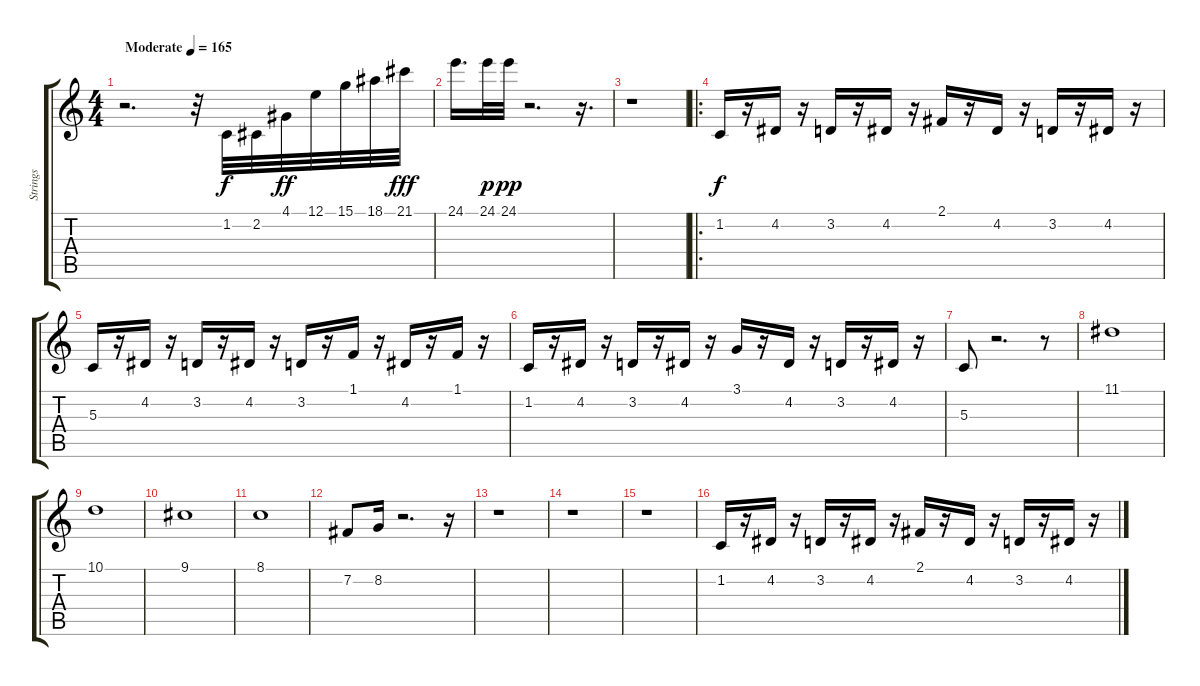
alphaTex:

\track ("Strings" "Strings") {instrument stringensemble1}
\staff {score tabs}
\tuning (E4 B3 G3 D3 A2 E2) {hide}
\ts (4 4)
\tempo (165 "Moderate")
\clef g2
\ks c
r.2{d dy f instrument stringensemble1} r.32 1.2.32 2.2.32 4.1.32{dy ff} 12.1.32 15.1.32 18.1.32 21.1.32{dy fff} |
24.1.16{d} 24.1.32{dy p} 24.1.32{dy pp} r.2{d} r.16{d} |
r.1 |
\ro
1.2.16{dy f} r.16 4.2.16 r.16 3.2.16 r.16 4.2.16 r.16 2.1.16 r.16 4.2.16 r.16 3.2.16 r.16 4.2.16 r.16 |
5.3.16 r.16 4.2.16 r.16 3.2.16 r.16 4.2.16 r.16 3.2.16 r.16 1.1.16 r.16 4.2.16 r.16 1.1.16 r.16 |
1.2.16 r.16 4.2.16 r.16 3.2.16 r.16 4.2.16 r.16 3.1.16 r.16 4.2.16 r.16 3.2.16 r.16 4.2.16 r.16 |
5.3.8 r.2{d} r.8 |
11.1.1 |
10.1.1 |
9.1.1 |
8.1.1 |
7.2.8 8.2.16 r.2{d} r.16 |
r.1 |
r.1 |
r.1 |
1.2.16 r.16 4.2.16 r.16 3.2.16 r.16 4.2.16 r.16 2.1.16 r.16 4.2.16 r.16 3.2.16 r.16 4.2.16 r.16
